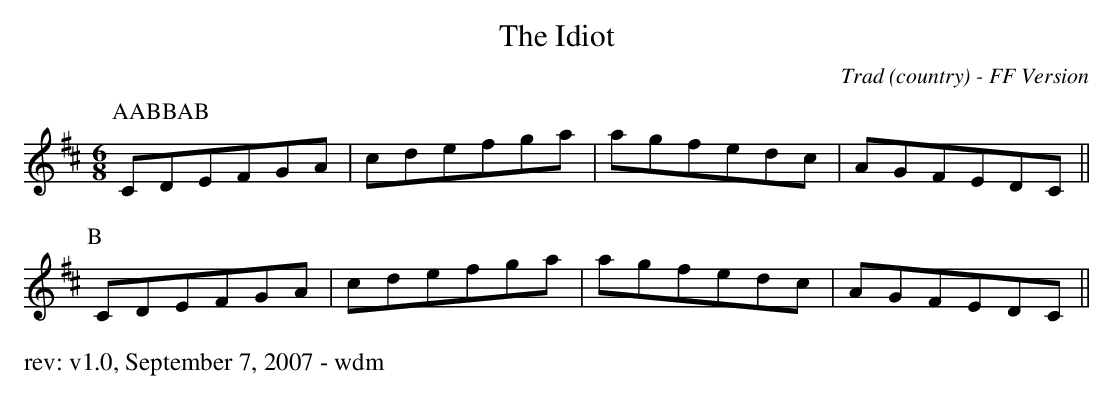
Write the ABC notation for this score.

X:1
T: The Idiot
O: Trad (country) - FF Version
M: 6/8
K: Dmaj
P: AABBAB
P:A
CDEFGA|cdefga|agfedc|AGFEDC||
P:B
CDEFGA|cdefga|agfedc|AGFEDC||
